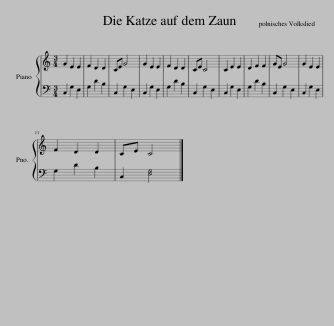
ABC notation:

X:1
%%score { 1 | 2 }
L:1/8
M:3/4
I:linebreak $
K:C
V:1 treble
V:2 bass
V:1
 G2 E2 E2 | F2 D2 D2 | CE G4 | G2 E2 E2 | F2 D2 D2 | %5
 CE C4 | C2 E2 E2 | D2 F2 F2 | GE G4 | G2 E2 E2 |$ %10
 F2 D2 D2 | CE C4 |] %12
V:2
 C,2 G,2 E,2 | G,2 D2 B,2 | C,2 G,2 E,2 | C,2 G,2 E,2 | G,2 D2 B,2 | %5
 C,2 G,2 E,2 | C,2 G,2 E,2 | G,2 D2 B,2 | C,2 G,2 E,2 | C,2 G,2 E,2 |$ %10
 G,2 D2 B,2 | C,2 [E,G,]4 |] %12
